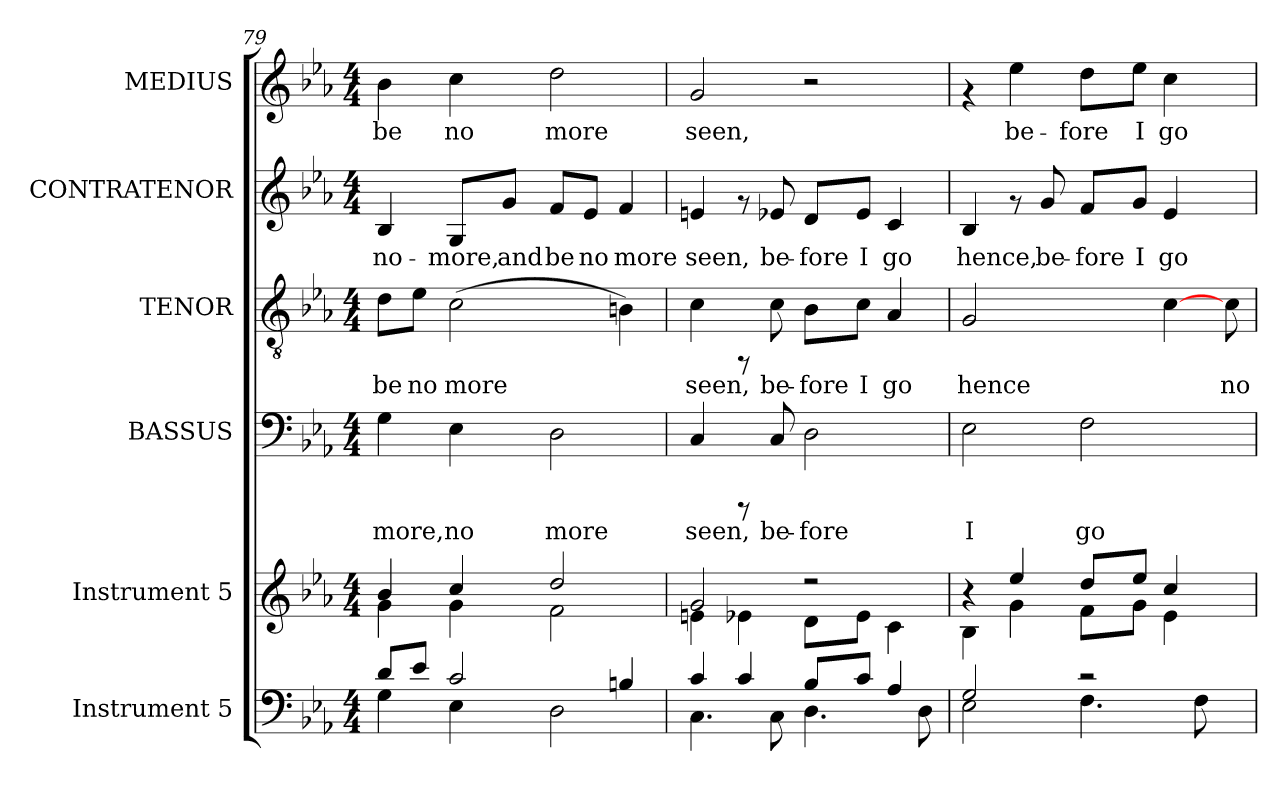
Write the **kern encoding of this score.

**kern	**kern	**kern	**text	**kern	**text	**kern	**text	**kern	**text
*part6	*part5	*part4	*part4	*part3	*part3	*part2	*part2	*part1	*part1
*staff6	*staff5	*staff4	*staff4	*staff3	*staff3	*staff2	*staff2	*staff1	*staff1
*I"Instrument 5	*I"Instrument 5	*I"BASSUS	*	*I"TENOR	*	*I"CONTRATENOR	*	*I"MEDIUS	*
*	*	*I'B	*	*I'T	*	*	*	*	*
*clefF4	*clefG2	*clefF4	*	*clefGv2	*	*clefG2	*	*clefG2	*
*k[b-e-a-]	*k[b-e-a-]	*k[b-e-a-]	*	*k[b-e-a-]	*	*k[b-e-a-]	*	*k[b-e-a-]	*
*E-:	*E-:	*E-:	*	*E-:	*	*E-:	*	*E-:	*
*M4/4	*M4/4	*M4/4	*	*M4/4	*	*M4/4	*	*M4/4	*
=79	=79	=79	=79	=79	=79	=79	=79	=79	=79
*^	*^	*	*	*	*	*	*	*	*
!	!	!	!	!	!LO:LY:b	!	!LO:LY:b:cj	!	!LO:LY:b:cj	!	!LO:LY:b:cj
8d/L	4G\	4b-/	4g\	4G\	more,	8d\L	be	4B-/	no-	4b-\	be
!	!	!	!	!	!	!	!LO:LY:b:cj	!	!	!	!
8e-/J	.	.	.	.	.	8e-\J	no	.	.	.	.
!	!	!	!	!	!LO:LY:b	!	!LO:LY:b:cj	!	!LO:LY:b:cj	!	!LO:LY:b:cj
2c/	4E-\	4cc/	4g\	4E-\	no	(>2c\	more	8G/L	-more,	4cc\	no
!	!	!	!	!	!	!	!	!	!LO:LY:b:cj	!	!
.	.	.	.	.	.	.	.	8g/J	and	.	.
!	!	!	!	!	!LO:LY:b	!	!	!	!LO:LY:b:cj	!	!LO:LY:b:cj
.	2D\	2dd/	2f\	2D\	more	.	.	8f/L	be	2dd\	more
!	!	!	!	!	!	!	!	!	!LO:LY:b:cj	!	!
.	.	.	.	.	.	.	.	8e-/J	no	.	.
!	!	!	!	!	!	!	!LO:LY:b:cj	!	!LO:LY:b:cj	!	!
4Bn/	.	.	.	.	.	4Bn\)	.	4f/	more	.	.
=80	=80	=80	=80	=80	=80	=80	=80	=80	=80	=80	=80
!	!	!	!	!	!LO:LY:b	!	!LO:LY:b:cj	!	!LO:LY:b:cj	!	!LO:LY:b:cj
4c/	4.C\	2g/	4en\	4C/	seen,	4c\	seen,	4en/	seen,	2g/	seen,
4c/	.	.	4e-X\	8rCCC	.	8rFF	.	8rf	.	.	.
!	!	!	!	!	!LO:LY:b	!	!LO:LY:b:cj	!	!LO:LY:b:cj	!	!
.	8C\	.	.	8C/	be-	8c\	be-	8e-X/	be-	.	.
!	!	!	!	!	!LO:LY:b	!	!LO:LY:b:cj	!	!LO:LY:b:cj	!	!
8B-/L	4.D\	2r	8d\L	2D\	-fore	8B-\L	-fore	8d/L	-fore	2r	.
!	!	!	!	!	!	!	!LO:LY:b:cj	!	!LO:LY:b:cj	!	!
8c/J	.	.	8e-\J	.	.	8c\J	I	8e-/J	I	.	.
!	!	!	!	!	!	!	!LO:LY:b:cj	!	!LO:LY:b:cj	!	!
4A-/	.	.	4c\	.	.	4A-/	go	4c/	go	.	.
.	8D\	.	.	.	.	.	.	.	.	.	.
!!LO:LB:g=z
=81	=81	=81	=81	=81	=81	=81	=81	=81	=81	=81	=81
!	!	!	!	!	!LO:LY:b	!	!LO:LY:b:cj	!	!LO:LY:b:cj	!	!
2G/	2E-\	4ra	4B-\	2E-\	I	2G/	hence	4B-/	hence,	4rf	.
!	!	!	!	!	!	!	!	!	!	!	!LO:LY:b:cj
.	.	4ee-/	4g\	.	.	.	.	8rf	.	4ee-\	be-
!	!	!	!	!	!	!	!	!	!LO:LY:b:cj	!	!
.	.	.	.	.	.	.	.	8g/	be-	.	.
!	!	!	!	!	!LO:LY:b	!	!	!	!LO:LY:b:cj	!	!LO:LY:b:cj
2r	4.F\	8dd/L	8f\L	2F\	go	4ryy	.	8f/L	-fore	8dd\L	-fore
!	!	!	!	!	!	!	!	!	!LO:LY:b:cj	!	!LO:LY:b:cj
.	.	8ee-/J	8g\J	.	.	.	.	8g/J	I	8ee-\J	I
!	!	!	!	!	!	!	!	!	!LO:LY:b:cj	!	!LO:LY:b:cj
.	.	4cc/	4e-\	.	.	[>4c\	.	4e-/	go	4cc\	go
.	8F\	.	.	.	.	.	.	.	.	.	.
!	!	!	!	!	!	!	!LO:LY:b:cj	!	!	!	!
8ryy	8ryy	8ryy	8ryy	8ryy	.	8c\	no	8ryy	.	8ryy	.
*v	*v	*	*	*	*	*	*	*	*	*	*
*	*v	*v	*	*	*	*	*	*	*	*
=	=	=	=	=	=	=	=	=	=
*-	*-	*-	*-	*-	*-	*-	*-	*-	*-
